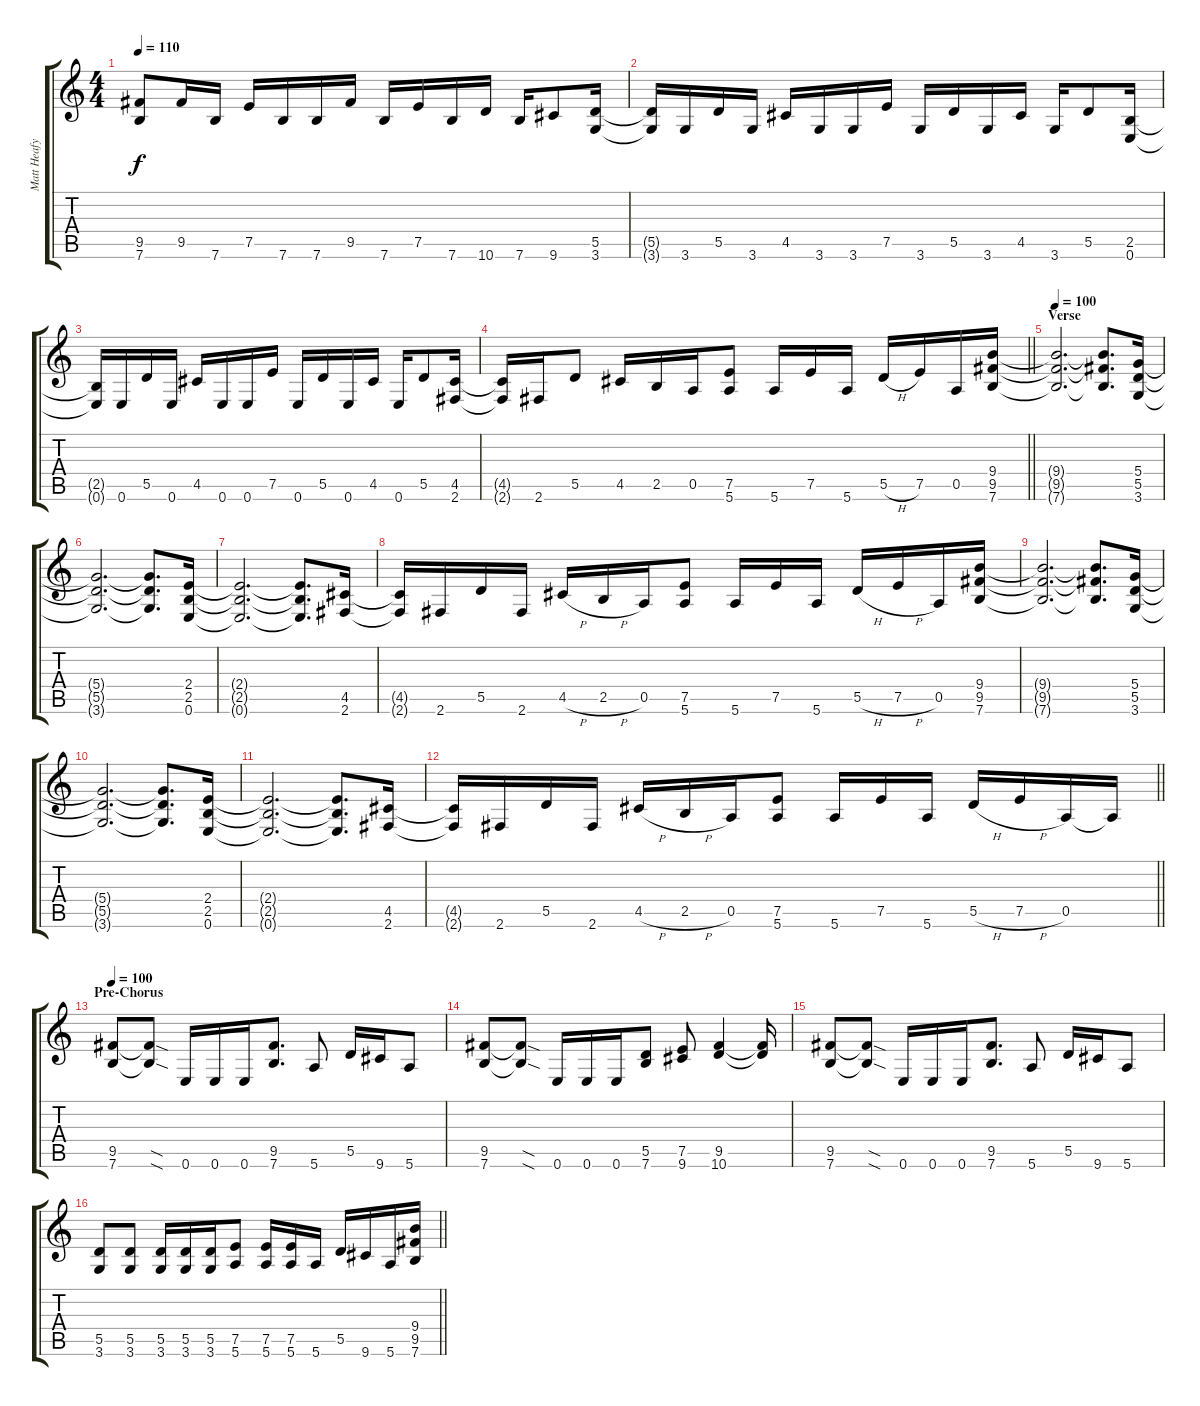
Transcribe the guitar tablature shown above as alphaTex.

\track ("Matt Heafy" "Matt Heafy") {instrument distortionguitar}
\staff {score tabs}
\tuning (E4 B3 G3 D3 A2 E2) {hide}
\ts (4 4)
\tempo 110
\clef g2
\ks c
(9.5 7.6).8{dy f} 9.5.16 7.6.16 7.5.16 7.6.16 7.6.16 9.5.16 7.6.16 7.5.16 7.6.16 10.6.16 7.6.16 9.6.8 (5.5 3.6).16 |
(5.5{t} 3.6{t}).16 3.6.16 5.5.16 3.6.16 4.5.16 3.6.16 3.6.16 7.5.16 3.6.16 5.5.16 3.6.16 4.5.16 3.6.16 5.5.8 (2.5 0.6).16 |
(2.5{t} 0.6{t}).16 0.6.16 5.5.16 0.6.16 4.5.16 0.6.16 0.6.16 7.5.16 0.6.16 5.5.16 0.6.16 4.5.16 0.6.16 5.5.8 (4.5 2.6).16 |
\barLineRight lightlight
(4.5{t} 2.6{t}).16 2.6.16 5.5.8 4.5.16 2.5.16 0.5.16 (7.5 5.6).8 5.6.16 7.5.16 5.6.16 5.5{h}.16 7.5.16 0.5.16 (9.4 9.5 7.6).16 |
\section ("" "Verse")
\tempo 100
(9.4{t} 9.5{t} 7.6{t}).2{d} (9.4{t} 9.5{t} 7.6{t}).8{d} (5.4 5.5 3.6).16 |
(5.4{t} 5.5{t} 3.6{t}).2{d} (5.4{t} 5.5{t} 3.6{t}).8{d} (2.4 2.5 0.6).16 |
(2.4{t} 2.5{t} 0.6{t}).2{d} (2.4{t} 2.5{t} 0.6{t}).8{d} (4.5 2.6).16 |
(4.5{t} 2.6{t}).16 2.6.16 5.5.16 2.6.16 4.5{h}.16 2.5{h}.16 0.5.16 (7.5 5.6).8 5.6.16 7.5.16 5.6.16 5.5{h}.16 7.5{h}.16 0.5.16 (9.4 9.5 7.6).16 |
(9.4{t} 9.5{t} 7.6{t}).2{d} (9.4{t} 9.5{t} 7.6{t}).8{d} (5.4 5.5 3.6).16 |
(5.4{t} 5.5{t} 3.6{t}).2{d} (5.4{t} 5.5{t} 3.6{t}).8{d} (2.4 2.5 0.6).16 |
(2.4{t} 2.5{t} 0.6{t}).2{d} (2.4{t} 2.5{t} 0.6{t}).8{d} (4.5 2.6).16 |
\barLineRight lightlight
(4.5{t} 2.6{t}).16 2.6.16 5.5.16 2.6.16 4.5{h}.16 2.5{h}.16 0.5.16 (7.5 5.6).8 5.6.16 7.5.16 5.6.16 5.5{h}.16 7.5{h}.16 0.5.16 0.5{t}.16 |
\section ("" "Pre-Chorus")
\tempo 100
(9.5 7.6).8 (9.5{sod t} 7.6{sod t}).8 0.6.16 0.6.16 0.6.16 (9.5 7.6).8{d} 5.6.8 5.5.16 9.6.16 5.6.8 |
(9.5 7.6).8 (9.5{sod t} 7.6{sod t}).8 0.6.16 0.6.16 0.6.16 (5.5 7.6).8 (7.5 9.6).8 (9.5 10.6).4 (9.5{t} 10.6{t}).16 |
(9.5 7.6).8 (9.5{sod t} 7.6{sod t}).8 0.6.16 0.6.16 0.6.16 (9.5 7.6).8{d} 5.6.8 5.5.16 9.6.16 5.6.8 |
\barLineRight lightlight
(5.5 3.6).8 (5.5 3.6).8 (5.5 3.6).16 (5.5 3.6).16 (5.5 3.6).16 (7.5 5.6).8 (7.5 5.6).16 (7.5 5.6).16 5.6.16 5.5.16 9.6.16 5.6.16 (9.4 9.5 7.6).16
